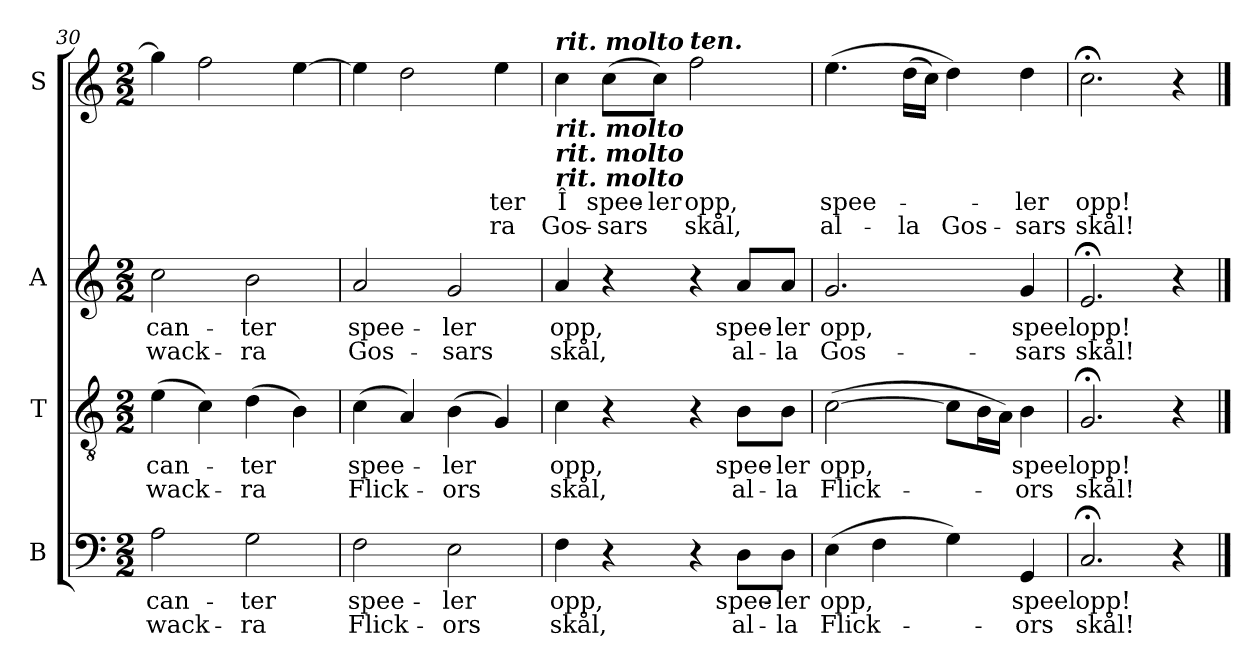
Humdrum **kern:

**kern	**text	**text	**kern	**text	**text	**kern	**text	**text	**kern	**text	**text
*part4	*part4	*part4	*part3	*part3	*part3	*part2	*part2	*part2	*part1	*part1	*part1
*staff4	*staff4	*staff4	*staff3	*staff3	*staff3	*staff2	*staff2	*staff2	*staff1	*staff1	*staff1
*I"B	*	*	*I"T	*	*	*I"A	*	*	*I"S	*	*
*clefF4	*	*	*clefGv2	*	*	*clefG2	*	*	*clefG2	*	*
*k[]	*	*	*k[]	*	*	*k[]	*	*	*k[]	*	*
*C:	*	*	*C:	*	*	*C:	*	*	*C:	*	*
*M2/2	*	*	*M2/2	*	*	*M2/2	*	*	*M2/2	*	*
=30	=30	=30	=30	=30	=30	=30	=30	=30	=30	=30	=30
!	!LO:LY:b	!LO:LY:b	!	!	!	!	!	!	!	!	!
!	!	!	!	!LO:LY:b	!LO:LY:b	!	!	!	!	!	!
!	!	!	!	!	!	!	!LO:LY:b	!LO:LY:b	!	!	!
2A\	-can-	wack-	(>4e\	-can-	wack-	2cc\	-can-	wack-	4gg\]	.	.
.	.	.	4c\)	.	.	.	.	.	2ff\	.	.
!	!LO:LY:b	!LO:LY:b	!	!	!	!	!	!	!	!	!
!	!	!	!	!LO:LY:b	!LO:LY:b	!	!	!	!	!	!
!	!	!	!	!	!	!	!LO:LY:b	!LO:LY:b	!	!	!
2G\	-ter	-ra	(>4d\	-ter	-ra	2b\	-ter	-ra	.	.	.
.	.	.	4B\)	.	.	.	.	.	[4ee\	.	.
=31	=31	=31	=31	=31	=31	=31	=31	=31	=31	=31	=31
!	!LO:LY:b	!LO:LY:b	!	!	!	!	!	!	!	!	!
!	!	!	!	!LO:LY:b	!LO:LY:b	!	!	!	!	!	!
!	!	!	!	!	!	!	!LO:LY:b	!LO:LY:b	!	!	!
2F\	spee-	Flick-	(>4c\	spee-	Flick-	2a/	spee-	Gos-	4ee\]	.	.
.	.	.	4A/)	.	.	.	.	.	2dd\	.	.
!	!LO:LY:b	!LO:LY:b	!	!	!	!	!	!	!	!	!
!	!	!	!	!LO:LY:b	!LO:LY:b	!	!	!	!	!	!
!	!	!	!	!	!	!	!LO:LY:b	!LO:LY:b	!	!	!
2E\	-ler	-ors	(>4B\	-ler	-ors	2g/	-ler	-sars	.	.	.
!	!	!	!	!	!	!	!	!	!	!LO:LY:b	!LO:LY:b
.	.	.	4G/)	.	.	.	.	.	4ee\	-ter	-ra
=32	=32	=32	=32	=32	=32	=32	=32	=32	=32	=32	=32
!	!LO:LY:b	!LO:LY:b	!	!	!	!	!	!	!	!	!
!	!	!	!	!LO:LY:b	!LO:LY:b	!	!	!	!	!	!
!	!	!	!	!	!	!	!LO:LY:b	!LO:LY:b	!	!	!
!	!	!	!	!	!	!	!	!	!LO:TX:a:Bi:t=rit. molto	!	!
!	!	!	!	!	!	!	!	!	!LO:TX:b:Bi:t=rit. molto	!	!
!	!	!	!	!	!	!	!	!	!LO:TX:b:Bi:t=rit. molto	!	!
!	!	!	!	!	!	!	!	!	!LO:TX:b:Bi:t=rit. molto	!	!
!	!	!	!	!	!	!	!	!	!	!LO:LY:b	!LO:LY:b
4F\	opp,	skål,	4c\	opp,	skål,	4a/	opp,	skål,	4cc\	Î	Gos-
!	!	!	!	!	!	!	!	!	!	!LO:LY:b	!LO:LY:b
4r	.	.	4r	.	.	4r	.	.	(>8cc\L	spee-	-sars
!	!	!	!	!	!	!	!	!	!	!LO:LY:b	!
.	.	.	.	.	.	.	.	.	8cc\J)	-ler	.
!	!	!	!	!	!	!	!	!	!LO:TX:a:Bi:t=ten.	!	!
!	!	!	!	!	!	!	!	!	!	!LO:LY:b	!LO:LY:b
4r	.	.	4r	.	.	4r	.	.	2ff\	opp,	skål,
!	!LO:LY:b	!LO:LY:b	!	!	!	!	!	!	!	!	!
!	!	!	!	!LO:LY:b	!LO:LY:b	!	!	!	!	!	!
!	!	!	!	!	!	!	!LO:LY:b	!LO:LY:b	!	!	!
8D\L	spee-	al-	8B\L	spee-	al-	8a/L	spee-	al-	.	.	.
!	!LO:LY:b	!LO:LY:b	!	!	!	!	!	!	!	!	!
!	!	!	!	!LO:LY:b	!LO:LY:b	!	!	!	!	!	!
!	!	!	!	!	!	!	!LO:LY:b	!LO:LY:b	!	!	!
8D\J	-ler	-la	8B\J	-ler	-la	8a/J	-ler	-la	.	.	.
=33	=33	=33	=33	=33	=33	=33	=33	=33	=33	=33	=33
!	!LO:LY:b	!LO:LY:b	!	!	!	!	!	!	!	!	!
!	!	!	!	!LO:LY:b	!LO:LY:b	!	!	!	!	!	!
!	!	!	!	!	!	!	!LO:LY:b	!LO:LY:b	!	!	!
!	!	!	!	!	!	!	!	!	!	!LO:LY:b	!LO:LY:b
(>4E\	opp,	Flick-	(>[2c\	opp,	Flick-	2.g/	opp,	Gos-	(>4.ee\	spee-	al-
4F\	.	.	.	.	.	.	.	.	.	.	.
!	!	!	!	!	!	!	!	!	!	!	!LO:LY:b
.	.	.	.	.	.	.	.	.	(>16dd\LL	.	-la
.	.	.	.	.	.	.	.	.	16cc\JJ)	.	.
!	!	!	!	!	!	!	!	!	!	!	!LO:LY:b
4G\)	.	.	8c\L]	.	.	.	.	.	4dd\)	.	Gos-
.	.	.	16B\L	.	.	.	.	.	.	.	.
.	.	.	16A\JJ)	.	.	.	.	.	.	.	.
!	!LO:LY:b	!LO:LY:b	!	!	!	!	!	!	!	!	!
!	!	!	!	!LO:LY:b	!LO:LY:b	!	!	!	!	!	!
!	!	!	!	!	!	!	!LO:LY:b	!LO:LY:b	!	!	!
!	!	!	!	!	!	!	!	!	!	!LO:LY:b	!LO:LY:b
4GG/	speel	-ors	4B\	speel	-ors	4g/	speel	-sars	4dd\	-ler	-sars
=34	=34	=34	=34	=34	=34	=34	=34	=34	=34	=34	=34
!	!LO:LY:b	!LO:LY:b	!	!	!	!	!	!	!	!	!
!	!	!	!	!LO:LY:b	!LO:LY:b	!	!	!	!	!	!
!	!	!	!	!	!	!	!LO:LY:b	!LO:LY:b	!	!	!
!	!	!	!	!	!	!	!	!	!	!LO:LY:b	!LO:LY:b
2.C;</	opp!	skål!	2.G;</	opp!	skål!	2.e;</	opp!	skål!	2.cc;<\	opp!	skål!
4r	.	.	4r	.	.	4r	.	.	4r	.	.
==	==	==	==	==	==	==	==	==	==	==	==
*-	*-	*-	*-	*-	*-	*-	*-	*-	*-	*-	*-
